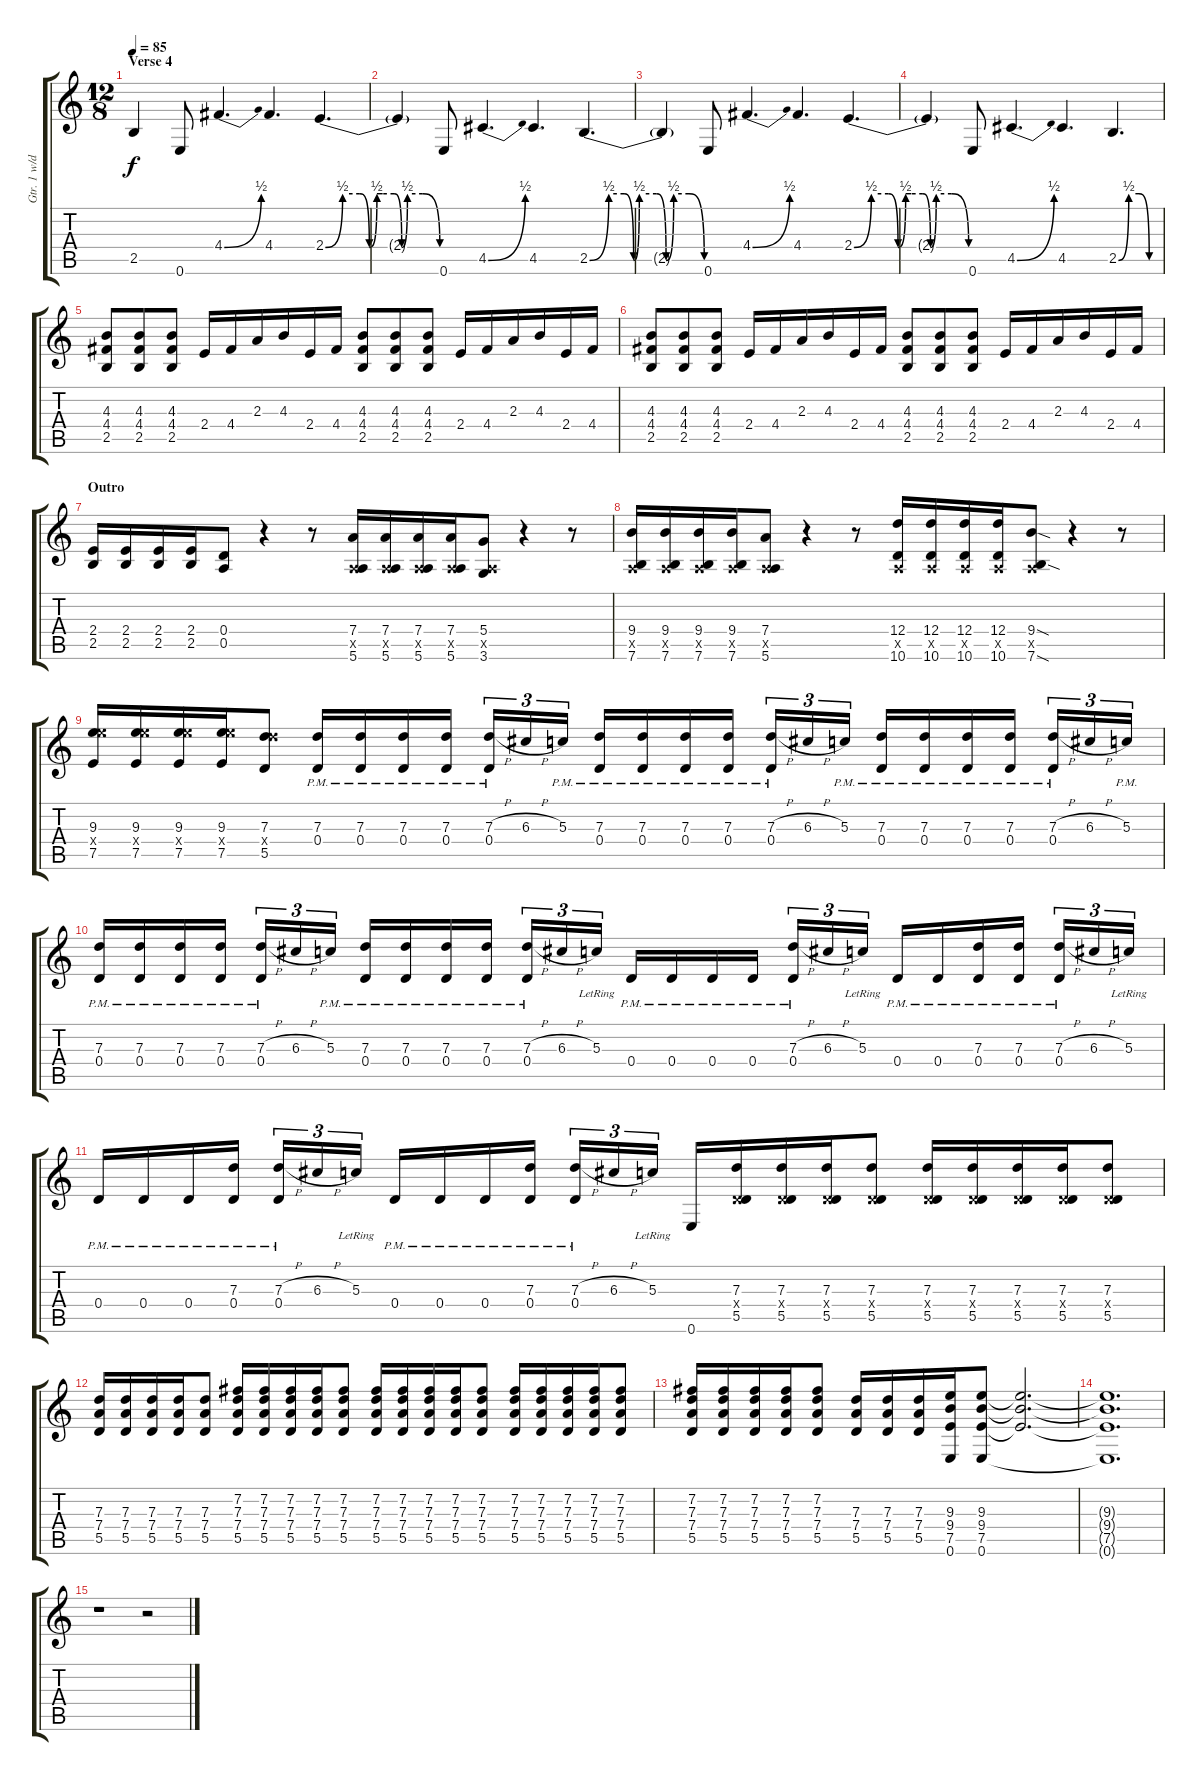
\track ("Gtr. 1 w/dist and wah pedal" "Gtr. 1 w/d") {instrument overdrivenguitar}
\staff {score tabs}
\tuning (E4 B3 G3 D3 A2 E2) {hide}
\ts (12 8)
\section ("" "Verse 4")
\tempo 85
\clef g2
\ks c
2.5.4{dy f} 0.6.8 4.4{be (bend 0 0 60 2)}.4{d} 4.4.4{d} 2.4{be (custom 0 0 9 2 18 2 23 0 27 2 30 2 36 2 40 0 43 2 51 2 60 0)}.4{d} |
2.4{t}.4 0.6.8 4.5{be (bend 0 0 60 2)}.4{d} 4.5.4{d} 2.5{be (custom 0 0 10 2 18 2 23 0 26 2 35 2 40 0 44 2 52 2 60 0)}.4{d} |
2.5{t}.4 0.6.8 4.4{be (bend 0 0 60 2)}.4{d} 4.4.4{d} 2.4{be (custom 0 0 9 2 18 2 23 0 27 2 30 2 36 2 40 0 43 2 51 2 60 0)}.4{d} |
2.4{t}.4 0.6.8 4.5{be (bend 0 0 60 2)}.4{d} 4.5.4{d} 2.5{be (custom 0 0 15 2 30 2 45 0 60 0)}.4{d} |
(4.3 4.4 2.5).8{volume 16} (4.3 4.4 2.5).8 (4.3 4.4 2.5).8 2.4.16 4.4.16 2.3.16 4.3.16 2.4.16 4.4.16 (4.3 4.4 2.5).8 (4.3 4.4 2.5).8 (4.3 4.4 2.5).8 2.4.16 4.4.16 2.3.16 4.3.16 2.4.16 4.4.16 |
(4.3 4.4 2.5).8 (4.3 4.4 2.5).8 (4.3 4.4 2.5).8 2.4.16 4.4.16 2.3.16 4.3.16 2.4.16 4.4.16 (4.3 4.4 2.5).8 (4.3 4.4 2.5).8 (4.3 4.4 2.5).8 2.4.16 4.4.16 2.3.16 4.3.16 2.4.16 4.4.16 |
\section ("" "Outro")
(2.4 2.5).16{volume 9} (2.4 2.5).16 (2.4 2.5).16 (2.4 2.5).16 (0.4 0.5).8 r.4 r.8 (7.4 0.5{x} 5.6).16 (7.4 0.5{x} 5.6).16 (7.4 0.5{x} 5.6).16 (7.4 0.5{x} 5.6).16 (5.4 0.5{x} 3.6).8 r.4 r.8 |
(9.4 0.5{x} 7.6).16 (9.4 0.5{x} 7.6).16 (9.4 0.5{x} 7.6).16 (9.4 0.5{x} 7.6).16 (7.4 0.5{x} 5.6).8 r.4 r.8 (12.4 0.5{x} 10.6).16 (12.4 0.5{x} 10.6).16 (12.4 0.5{x} 10.6).16 (12.4 0.5{x} 10.6).16 (9.4{sod} 0.5{x} 7.6{sod}).8 r.4 r.8 |
(9.3 14.4{x} 7.5).16 (9.3 14.4{x} 7.5).16 (9.3 14.4{x} 7.5).16 (9.3 14.4{x} 7.5).16 (7.3 12.4{x} 5.5).8 (7.3{pm} 0.4{pm}).16{volume 6} (7.3{pm} 0.4{pm}).16 (7.3{pm} 0.4{pm}).16 (7.3{pm} 0.4{pm}).16{beam splitsecondary} (7.3{h} 0.4{pm}).16{tu (3 2)} 6.3{h}.16{tu (3 2)} 5.3{pm}.16{tu (3 2)} (7.3{pm} 0.4{pm}).16 (7.3{pm} 0.4{pm}).16 (7.3{pm} 0.4{pm}).16 (7.3{pm} 0.4{pm}).16{beam splitsecondary} (7.3{h} 0.4{pm}).16{tu (3 2)} 6.3{h}.16{tu (3 2)} 5.3{pm}.16{tu (3 2)} (7.3{pm} 0.4{pm}).16 (7.3{pm} 0.4{pm}).16 (7.3{pm} 0.4{pm}).16 (7.3{pm} 0.4{pm}).16{beam splitsecondary} (7.3{h} 0.4{pm}).16{tu (3 2)} 6.3{h}.16{tu (3 2)} 5.3{pm}.16{tu (3 2)} |
(7.3{pm} 0.4{pm}).16 (7.3{pm} 0.4{pm}).16 (7.3{pm} 0.4{pm}).16 (7.3{pm} 0.4{pm}).16{beam splitsecondary} (7.3{h} 0.4{pm}).16{tu (3 2)} 6.3{h}.16{tu (3 2)} 5.3{pm}.16{tu (3 2)} (7.3{pm} 0.4{pm}).16 (7.3{pm} 0.4{pm}).16 (7.3{pm} 0.4{pm}).16 (7.3{pm} 0.4{pm}).16{beam splitsecondary} (7.3{h} 0.4{pm}).16{tu (3 2)} 6.3{h}.16{tu (3 2)} 5.3{lr}.16{tu (3 2)} 0.4{pm}.16 0.4{pm}.16 0.4{pm}.16 0.4{pm}.16{beam splitsecondary} (7.3{h} 0.4{pm}).16{tu (3 2)} 6.3{h}.16{tu (3 2)} 5.3{lr}.16{tu (3 2)} 0.4{pm}.16 0.4{pm}.16 (7.3{pm} 0.4{pm}).16 (7.3{pm} 0.4{pm}).16{beam splitsecondary} (7.3{h} 0.4{pm}).16{tu (3 2)} 6.3{h}.16{tu (3 2)} 5.3{lr}.16{tu (3 2)} |
0.4{pm}.16 0.4{pm}.16 0.4{pm}.16 (7.3{pm} 0.4{pm}).16{beam splitsecondary} (7.3{h} 0.4{pm}).16{tu (3 2)} 6.3{h}.16{tu (3 2)} 5.3{lr}.16{tu (3 2)} 0.4{pm}.16 0.4{pm}.16 0.4{pm}.16 (7.3{pm} 0.4{pm}).16{beam splitsecondary} (7.3{h} 0.4{pm}).16{tu (3 2)} 6.3{h}.16{tu (3 2)} 5.3{lr}.16{tu (3 2)} 0.6.16 (7.3 0.4{x} 5.5).16 (7.3 0.4{x} 5.5).16 (7.3 0.4{x} 5.5).16 (7.3 0.4{x} 5.5).8 (7.3 0.4{x} 5.5).16 (7.3 0.4{x} 5.5).16 (7.3 0.4{x} 5.5).16 (7.3 0.4{x} 5.5).16 (7.3 0.4{x} 5.5).8 |
(7.3 7.4 5.5).16 (7.3 7.4 5.5).16 (7.3 7.4 5.5).16 (7.3 7.4 5.5).16 (7.3 7.4 5.5).8 (7.2 7.3 7.4 5.5).16 (7.2 7.3 7.4 5.5).16 (7.2 7.3 7.4 5.5).16 (7.2 7.3 7.4 5.5).16 (7.2 7.3 7.4 5.5).8 (7.2 7.3 7.4 5.5).16 (7.2 7.3 7.4 5.5).16 (7.2 7.3 7.4 5.5).16 (7.2 7.3 7.4 5.5).16 (7.2 7.3 7.4 5.5).8 (7.2 7.3 7.4 5.5).16 (7.2 7.3 7.4 5.5).16 (7.2 7.3 7.4 5.5).16 (7.2 7.3 7.4 5.5).16 (7.2 7.3 7.4 5.5).8 |
(7.2 7.3 7.4 5.5).16 (7.2 7.3 7.4 5.5).16 (7.2 7.3 7.4 5.5).16 (7.2 7.3 7.4 5.5).16 (7.2 7.3 7.4 5.5).8 (7.3 7.4 5.5).16 (7.3 7.4 5.5).16 (7.3 7.4 5.5).16 (9.3 9.4 7.5 0.6).16 (9.3 9.4 7.5 0.6).8 (9.3{t} 9.4{t} 7.5{t}).2{d} |
(9.3{t} 9.4{t} 7.5{t} 0.6{t}).1{d} |
r.1 r.2
